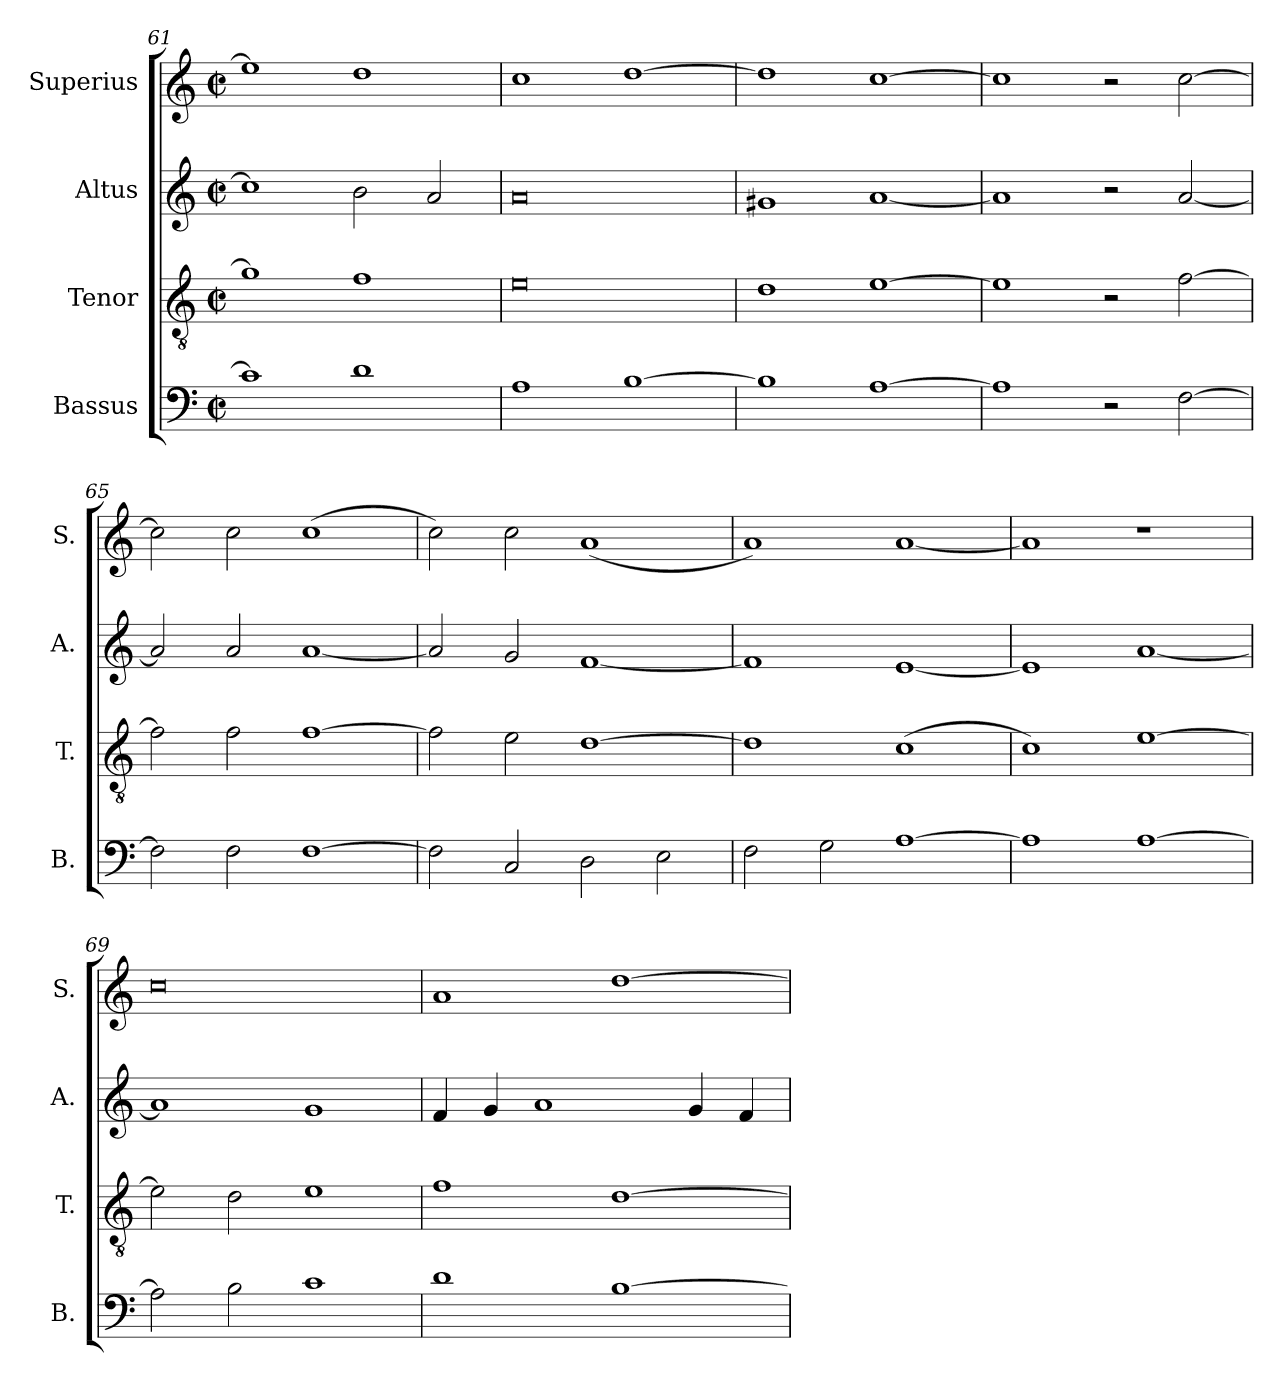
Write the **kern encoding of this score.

**kern	**kern	**kern	**kern
*part4	*part3	*part2	*part1
*staff4	*staff3	*staff2	*staff1
*I"Bassus	*I"Tenor	*I"Altus	*I"Superius
*I'B.	*I'T.	*I'A.	*I'S.
*clefF4	*clefGv2	*clefG2	*clefG2
*	*ITrd7c12	*	*
*k[]	*k[]	*k[]	*k[]
*C:	*C:	*C:	*C:
*M2/2	*M2/2	*M2/2	*M2/2
*met(c|)	*met(c|)	*met(c|)	*met(c|)
=61	=61	=61	=61
1ci]	1Gi]	1cci]	1eei]
1di	1Fi	2bi\	1ddi
.	.	2ai/	.
!!LO:LB:g=z
=62	=62	=62	=62
*	*	*	*^
1Ai	0Ei	0ai	1cci	1ryy
[>1Bi	.	.	[>1ddi	1ryy
*	*	*	*v	*v
=63	=63	=63	=63
1Bi]	1Di	1g#Xi	1ddi]
[>1Ai	[>1Ei	[<1ai	[>1cci
=64	=64	=64	=64
1Ai]	1Ei]	1ai]	1cci]
2r	2r	2r	2r
[>2Fi\	[>2Fi\	[<2ai/	[>2cci\
=65	=65	=65	=65
2Fi\]	2Fi\]	2ai/]	2cci\]
2Fi\	2Fi\	2ai/	2cci\
[>1Fi	[>1Fi	[<1ai	(1cci
=66	=66	=66	=66
2Fi\]	2Fi\]	2ai/]	2cci\)
2Ci/	2Ei\	2gi/	2cci\
2Di\	[>1Di	[<1fi	(1ai
2Ei\	.	.	.
=67	=67	=67	=67
2Fi\	1Di]	1fi]	1ai)
2Gi\	.	.	.
[>1Ai	(1Ci	[<1ei	[<1ai
!!LO:PB:g=z
=68	=68	=68	=68
1Ai]	1Ci)	1ei]	1ai]
[>1Ai	[>1Ei	[<1ai	1r
=69	=69	=69	=69
2Ai\]	2Ei\]	1ai]	0cci
2Bi\	2Di\	.	.
1ci	1Ei	1gi	.
=70	=70	=70	=70
1di	1Fi	4fi/	1ai
.	.	4gi/	.
.	.	1ai	.
[>1Bi	[>1Di	.	[>1ddi
.	.	4gi/	.
.	.	4fi/	.
=	=	=	=
*-	*-	*-	*-
